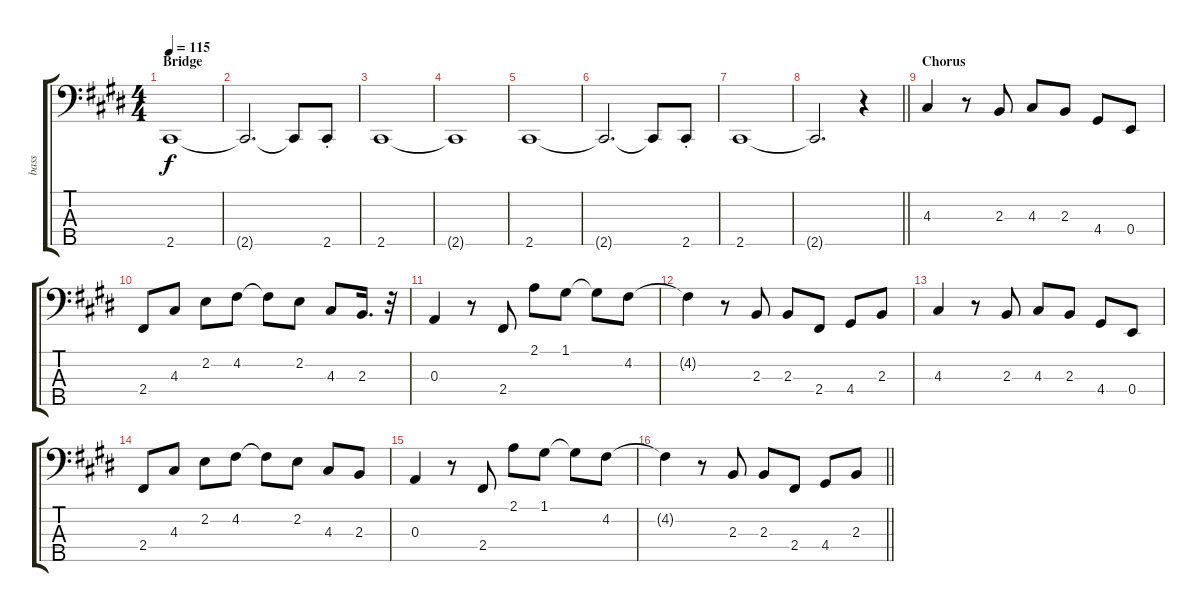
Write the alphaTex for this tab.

\track ("bass" "bass") {instrument electricbassfinger}
\staff {score tabs}
\tuning (G2 D2 A1 E1 B0) {hide}
\ts (4 4)
\section ("" "Bridge")
\tempo 115
\clef f4
\ks c#minor
2.5.1{dy f} |
2.5{t}.2{d} 2.5{t}.8 2.5{st}.8 |
2.5.1 |
2.5{t}.1 |
2.5.1 |
2.5{t}.2{d} 2.5{t}.8 2.5{st}.8 |
2.5.1 |
\barLineRight lightlight
2.5{t}.2{d} r.4 |
\section ("" "Chorus")
4.3.4 r.8 2.3.8 4.3.8 2.3.8 4.4.8 0.4.8 |
2.4.8 4.3.8 2.2.8 4.2.8 4.2{t}.8 2.2.8 4.3.8 2.3.16{d} r.32 |
0.3.4 r.8 2.4.8 2.1.8 1.1.8 1.1{t}.8 4.2.8 |
4.2{t}.4 r.8 2.3.8 2.3.8 2.4.8 4.4.8 2.3.8 |
4.3.4 r.8 2.3.8 4.3.8 2.3.8 4.4.8 0.4.8 |
2.4.8 4.3.8 2.2.8 4.2.8 4.2{t}.8 2.2.8 4.3.8 2.3.8 |
0.3.4 r.8 2.4.8 2.1.8 1.1.8 1.1{t}.8 4.2.8 |
\barLineRight lightlight
4.2{t}.4 r.8 2.3.8 2.3.8 2.4.8 4.4.8 2.3.8
